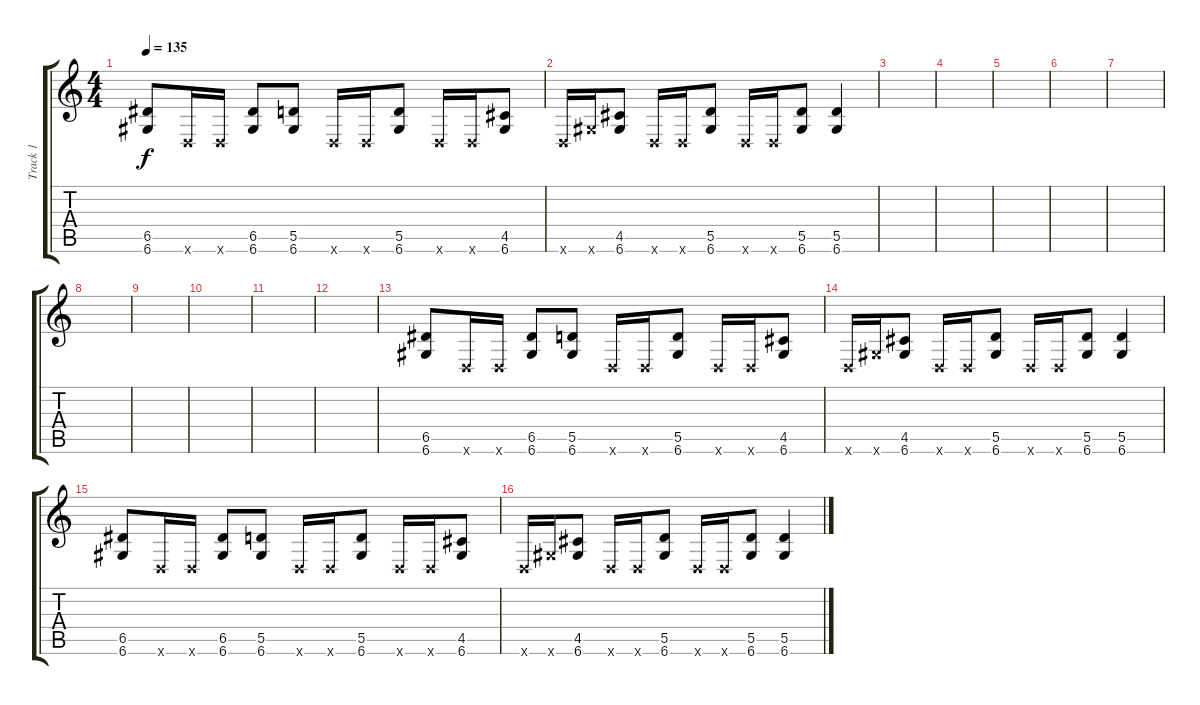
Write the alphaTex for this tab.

\track ("Track 1" "Track 1") {instrument electricguitarmuted}
\staff {score tabs}
\tuning (E4 B3 G3 D3 A2 D2) {hide}
\ts (4 4)
\tempo 135
\clef g2
\ks c
(6.5 6.6).8{dy f} 0.6{x}.16 0.6{x}.16 (6.5 6.6).8 (5.5 6.6).8 0.6{x}.16 0.6{x}.16 (5.5 6.6).8 0.6{x}.16 0.6{x}.16 (4.5 6.6).8 |
0.6{x}.16 6.6{x}.16 (4.5 6.6).8 0.6{x}.16 0.6{x}.16 (5.5 6.6).8 0.6{x}.16 0.6{x}.16 (5.5 6.6).8 (5.5 6.6).4 |
|
|
|
|
|
|
|
|
|
|
(6.5 6.6).8 0.6{x}.16 0.6{x}.16 (6.5 6.6).8 (5.5 6.6).8 0.6{x}.16 0.6{x}.16 (5.5 6.6).8 0.6{x}.16 0.6{x}.16 (4.5 6.6).8 |
0.6{x}.16 6.6{x}.16 (4.5 6.6).8 0.6{x}.16 0.6{x}.16 (5.5 6.6).8 0.6{x}.16 0.6{x}.16 (5.5 6.6).8 (5.5 6.6).4 |
(6.5 6.6).8 0.6{x}.16 0.6{x}.16 (6.5 6.6).8 (5.5 6.6).8 0.6{x}.16 0.6{x}.16 (5.5 6.6).8 0.6{x}.16 0.6{x}.16 (4.5 6.6).8 |
0.6{x}.16 6.6{x}.16 (4.5 6.6).8 0.6{x}.16 0.6{x}.16 (5.5 6.6).8 0.6{x}.16 0.6{x}.16 (5.5 6.6).8 (5.5 6.6).4
